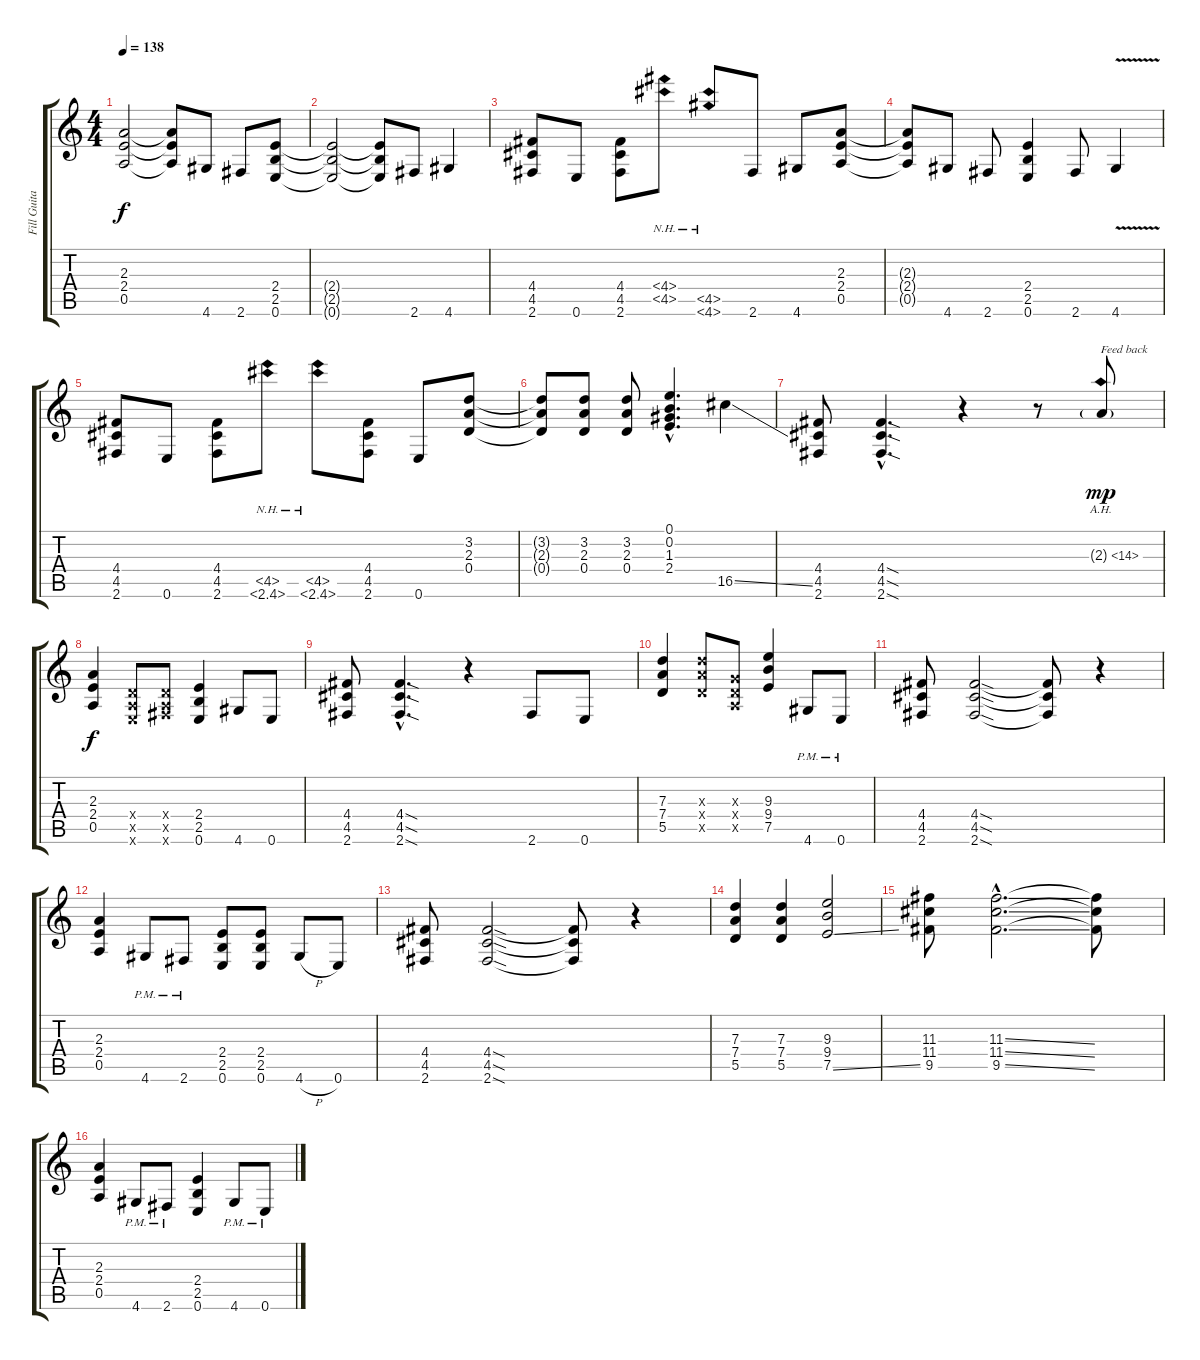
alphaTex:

\track ("Fill Guitar" "Fill Guita") {instrument distortionguitar}
\staff {score tabs}
\tuning (E4 B3 G3 D3 A2 E2) {hide}
\ts (4 4)
\tempo 138
\clef g2
\ks c
(2.3 2.4 0.5).2{dy f} (2.3{t} 2.4{t} 0.5{t}).8 4.6.8 2.6.8 (2.4 2.5 0.6).8 |
(2.4{t} 2.5{t} 0.6{t}).2 (2.4{t} 2.5{t} 0.6{t}).8 2.6.8 4.6.4 |
(4.4 4.5 2.6).8 0.6.8 (4.4 4.5 2.6).8 (4.4{nh} 4.5{nh}).8 (4.5{nh} 4.6{nh}).8 2.6.8 4.6.8 (2.3 2.4 0.5).8 |
(2.3{t} 2.4{t} 0.5{t}).8 4.6.8 2.6.8 (2.4 2.5 0.6).4 2.6.8 4.6{v}.4 |
(4.4 4.5 2.6).8 0.6.8 (4.4 4.5 2.6).8 (4.5{nh} 2.6{nh}).8 (4.5{nh} 2.6{nh}).8 (4.4 4.5 2.6).8 0.6.8 (3.2 2.3 0.4).8 |
(3.2{t} 2.3{t} 0.4{t}).8 (3.2 2.3 0.4).8 (3.2 2.3 0.4).8 (0.1{hac} 0.2{hac} 1.3{hac} 2.4{hac}).4{d} 16.5{ss}.4 |
(4.4 4.5 2.6).8 (4.4{sod hac} 4.5{sod hac} 2.6{sod hac}).4{d} r.4 r.8 2.3{ah 12 g}.8{txt "Feed back" dy mp} |
(2.3 2.4 0.5).4{dy f} (0.4{x} 0.5{x} 0.6{x}).8 (0.4{x} 0.5{x} 2.6{x}).8 (2.4 2.5 0.6).4 4.6.8 0.6.8 |
(4.4 4.5 2.6).8 (4.4{sod hac} 4.5{sod hac} 2.6{sod hac}).4{d} r.4 2.6.8 0.6.8 |
(7.3 7.4 5.5).4 (7.3{x} 7.4{x} 5.5{x}).8 (0.3{x} 0.4{x} 0.5{x}).8 (9.3 9.4 7.5).4 4.6{pm}.8 0.6{pm}.8 |
(4.4 4.5 2.6).8 (4.4{sod} 4.5{sod} 2.6{sod}).2 (4.4{t} 4.5{t} 2.6{t}).8 r.4 |
(2.3 2.4 0.5).4 4.6{pm}.8 2.6{pm}.8 (2.4 2.5 0.6).8 (2.4 2.5 0.6).8 4.6{h}.8 0.6.8 |
(4.4 4.5 2.6).8 (4.4{sod} 4.5{sod} 2.6{sod}).2 (4.4{t} 4.5{t} 2.6{t}).8 r.4 |
(7.3 7.4 5.5).4 (7.3 7.4 5.5).4 (9.3 9.4 7.5{ss}).2 |
(11.3 11.4 9.5).8 (11.3{ss hac} 11.4{ss hac} 9.5{ss hac}).2{d} (11.3{t} 11.4{t} 9.5{t}).8 |
(2.3 2.4 0.5).4 4.6{pm}.8 2.6{pm}.8 (2.4 2.5 0.6).4 4.6{pm}.8 0.6{pm}.8
